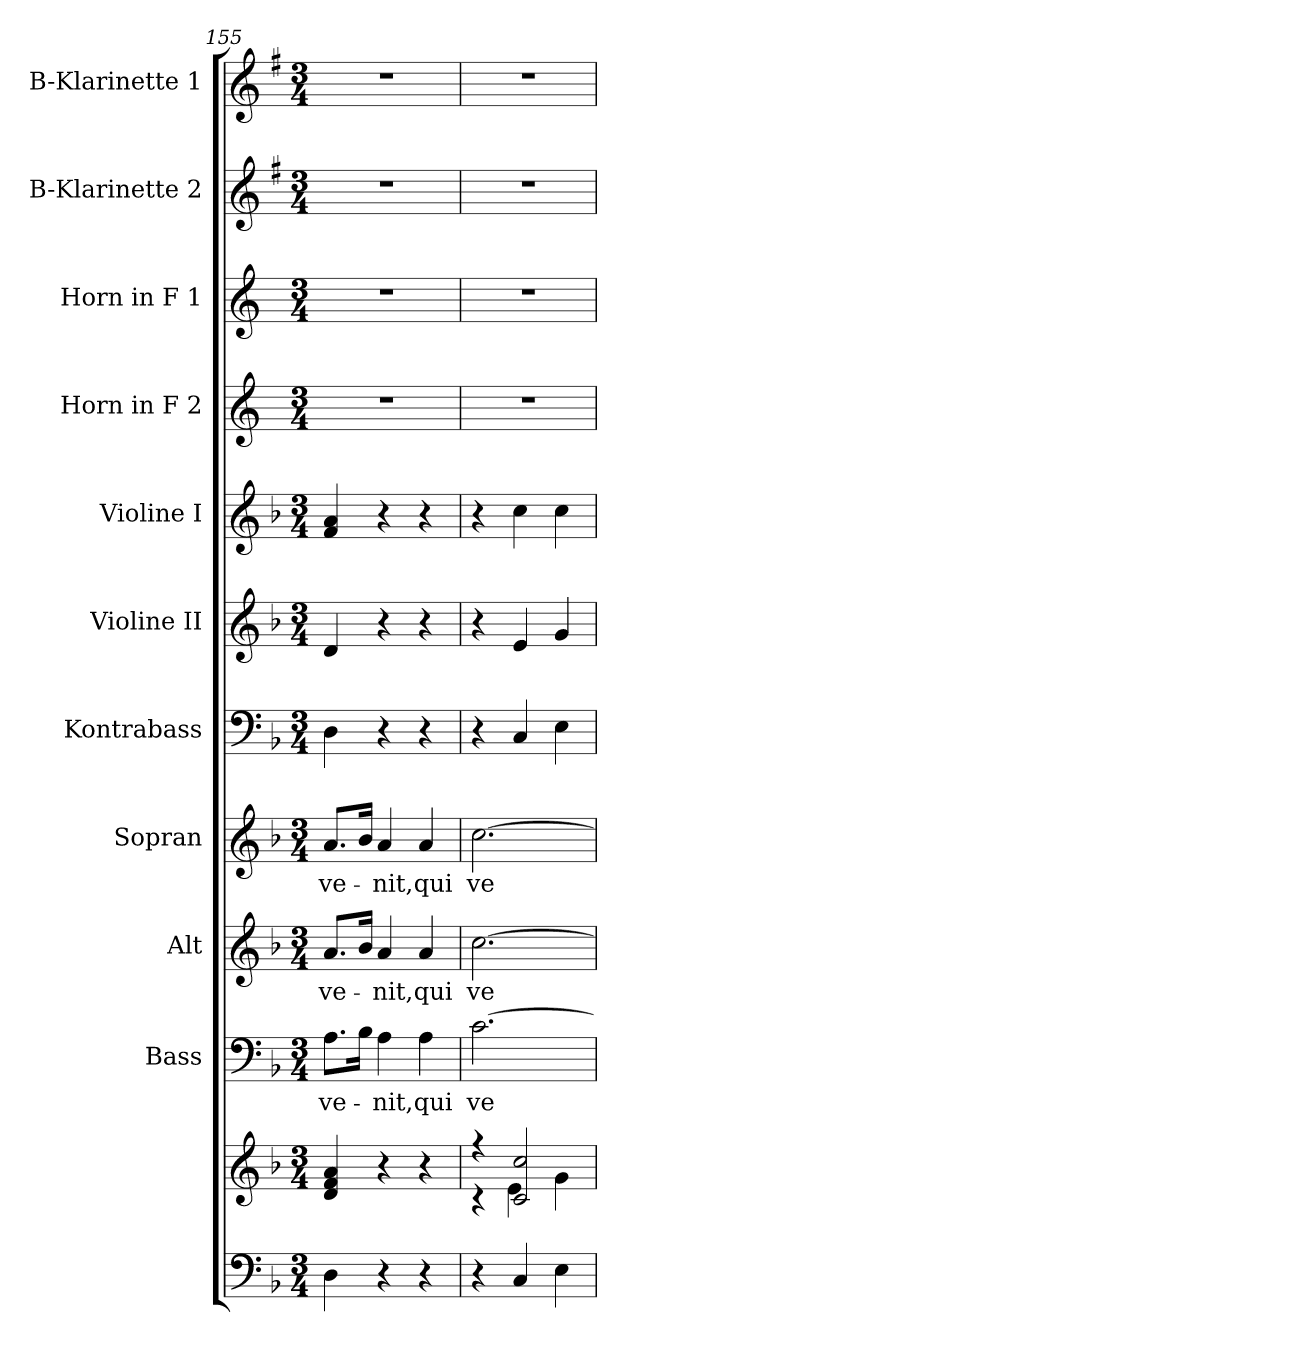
**kern	**kern	**kern	**text	**kern	**text	**kern	**text	**kern	**kern	**kern	**kern	**kern	**kern	**kern
*part11	*part11	*part10	*part10	*part9	*part9	*part8	*part8	*part7	*part6	*part5	*part4	*part3	*part2	*part1
*staff12	*staff11	*staff10	*staff10	*staff9	*staff9	*staff8	*staff8	*staff7	*staff6	*staff5	*staff4	*staff3	*staff2	*staff1
*	*	*I"Bass	*	*I"Alt	*	*I"Sopran	*	*I"Kontrabass	*I"Violine II	*I"Violine I	*I"Horn in F 2	*I"Horn in F 1	*I"B-Klarinette 2	*I"B-Klarinette 1
*	*	*I'B.	*	*I'A.	*	*I'S.	*	*I'Kb.	*I'Vl. II	*I'Vl. I	*	*	*I'B Kl. 2	*I'B Kl. 1
*clefF4	*clefG2	*clefF4	*	*clefG2	*	*clefG2	*	*clefF4	*clefG2	*clefG2	*clefG2	*clefG2	*clefG2	*clefG2
*	*	*	*	*	*	*	*	*ITrd7c12	*	*	*ITrd4c7	*ITrd4c7	*ITrd1c2	*ITrd1c2
*k[b-]	*k[b-]	*k[b-]	*	*k[b-]	*	*k[b-]	*	*k[b-]	*k[b-]	*k[b-]	*k[b-]	*k[b-]	*k[b-]	*k[b-]
*F:	*F:	*F:	*	*F:	*	*F:	*	*F:	*F:	*F:	*F:	*F:	*F:	*F:
*M3/4	*M3/4	*M3/4	*	*M3/4	*	*M3/4	*	*M3/4	*M3/4	*M3/4	*M3/4	*M3/4	*M3/4	*M3/4
=155	=155	=155	=155	=155	=155	=155	=155	=155	=155	=155	=155	=155	=155	=155
!	!	!	!LO:LY:b	!	!LO:LY:b	!	!LO:LY:b	!	!	!	!	!	!	!
4D\	4d/ 4f/ 4a/	8.A\L	ve-	8.a/L	ve-	8.a/L	ve-	4DD\	4d/	4f/ 4a/	2.r	2.r	2.r	2.r
.	.	16B-\Jk	.	16b-/Jk	.	16b-/Jk	.	.	.	.	.	.	.	.
!	!	!	!LO:LY:b	!	!LO:LY:b	!	!LO:LY:b	!	!	!	!	!	!	!
4r	4r	4A\	-nit,	4a/	-nit,	4a/	-nit,	4r	4r	4r	.	.	.	.
!	!	!	!LO:LY:b	!	!LO:LY:b	!	!LO:LY:b	!	!	!	!	!	!	!
4r	4r	4A\	qui	4a/	qui	4a/	qui	4r	4r	4r	.	.	.	.
=156	=156	=156	=156	=156	=156	=156	=156	=156	=156	=156	=156	=156	=156	=156
*	*^	*	*	*	*	*	*	*	*	*	*	*	*	*
!	!	!	!	!LO:LY:b	!	!LO:LY:b	!	!LO:LY:b	!	!	!	!	!	!	!
4r	4r	4r	[2.c\	ve-	[2.cc\	ve-	[2.cc\	ve-	4r	4r	4r	2.r	2.r	2.r	2.r
4C/	2c/ 2cc/	4e\	.	.	.	.	.	.	4CC/	4e/	4cc\	.	.	.	.
4E\	.	4g\	.	.	.	.	.	.	4EE\	4g/	4cc\	.	.	.	.
*	*v	*v	*	*	*	*	*	*	*	*	*	*	*	*	*
=	=	=	=	=	=	=	=	=	=	=	=	=	=	=
*-	*-	*-	*-	*-	*-	*-	*-	*-	*-	*-	*-	*-	*-	*-
